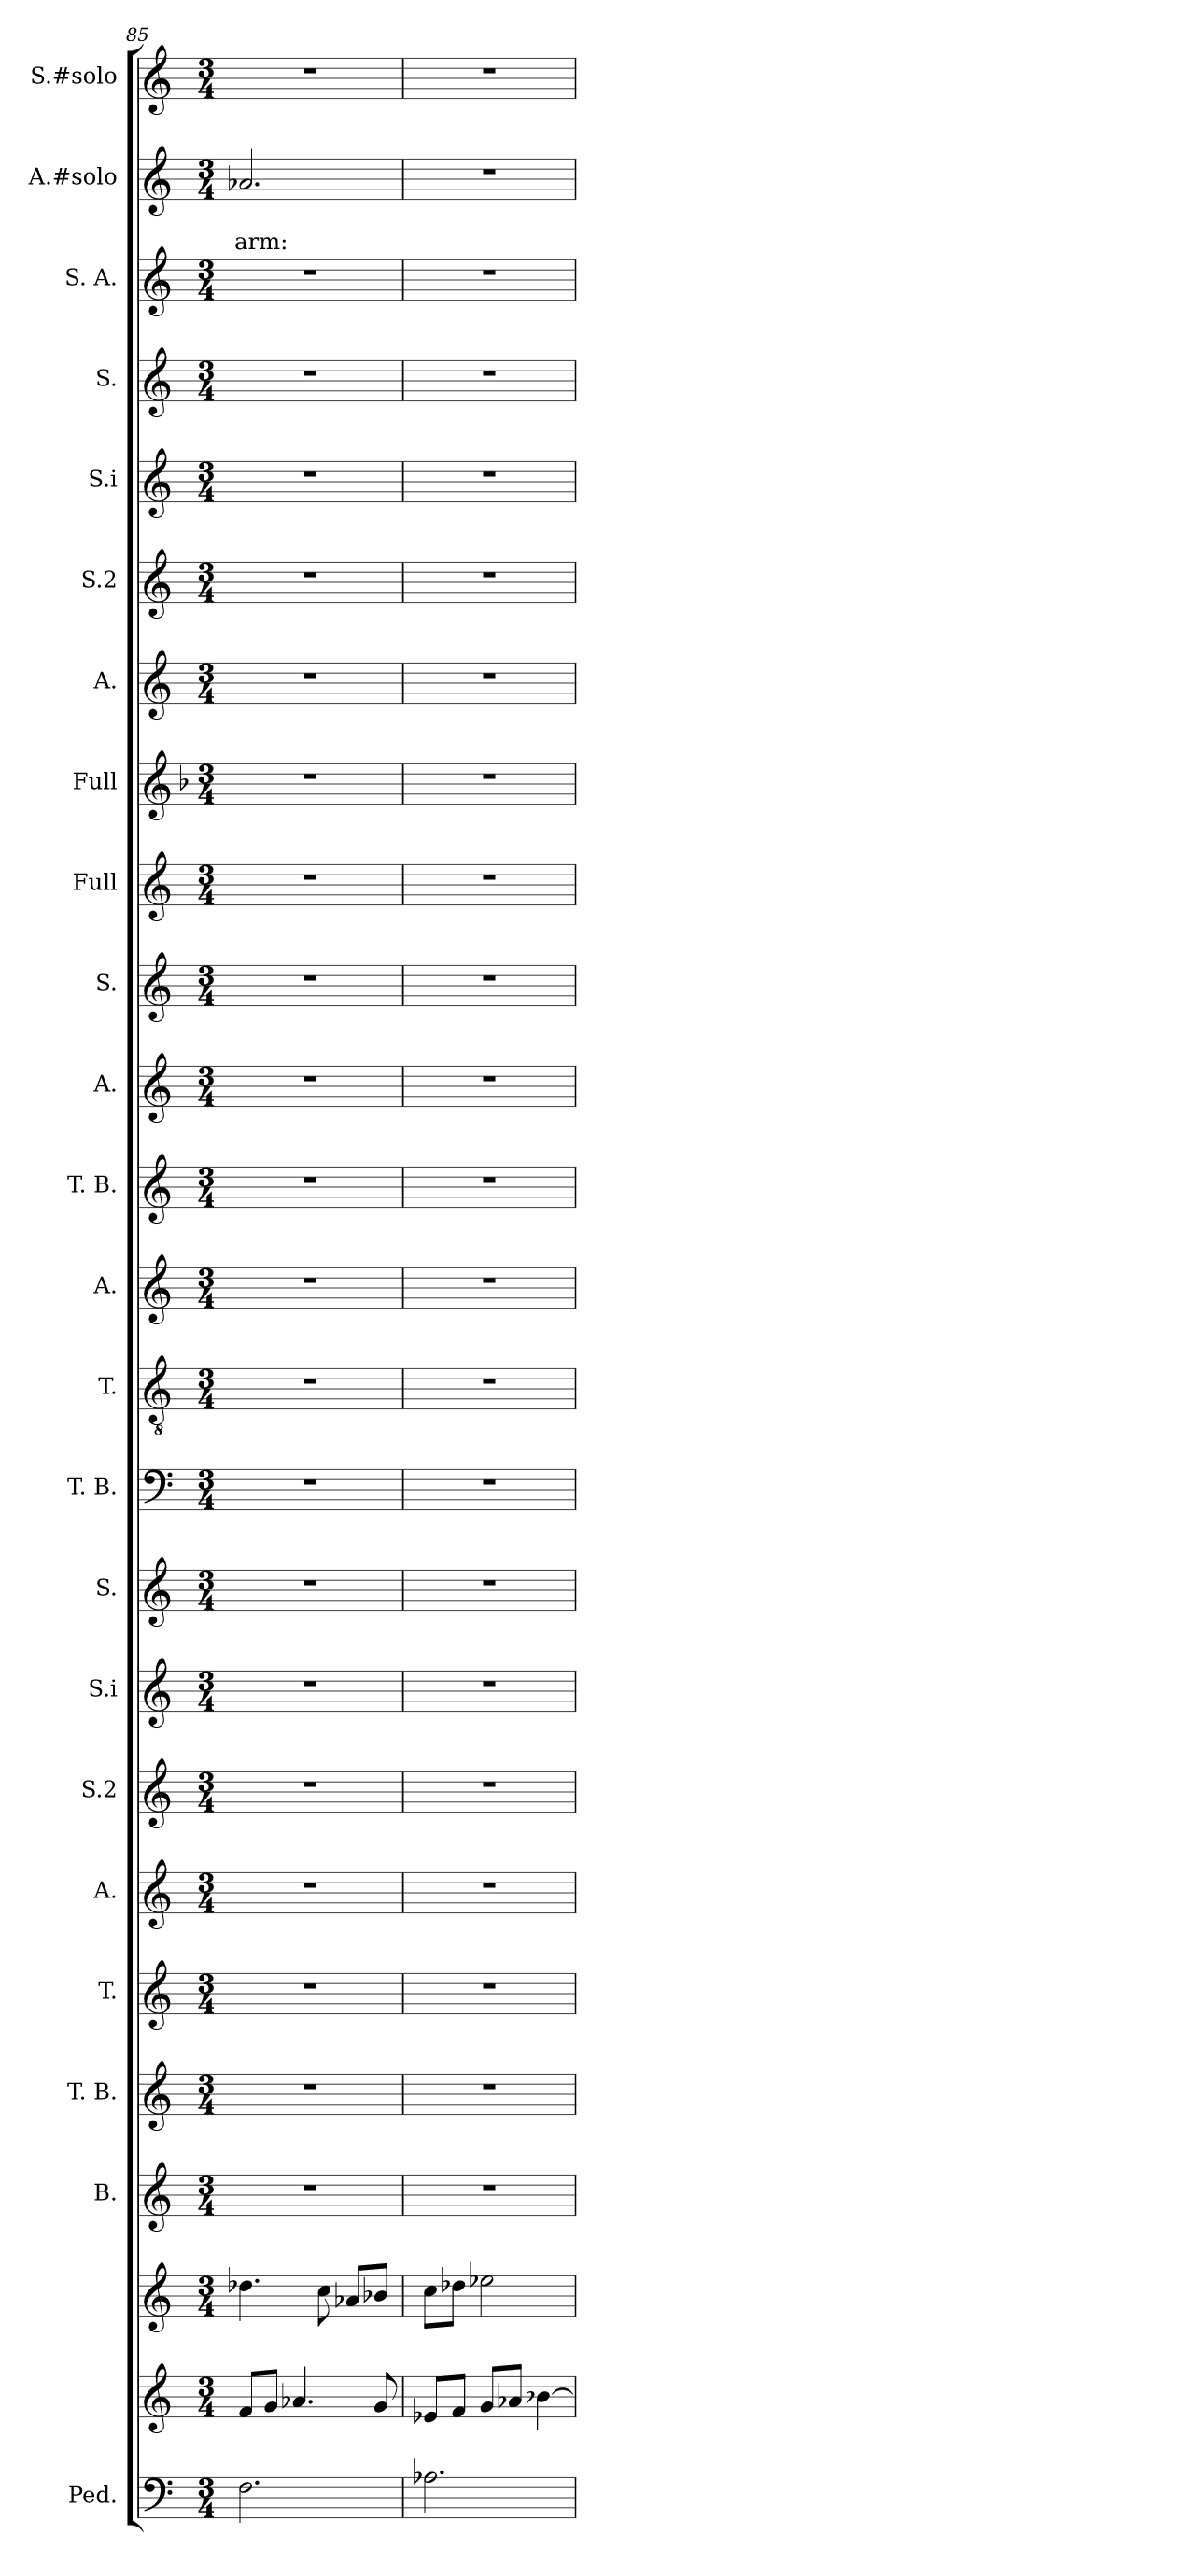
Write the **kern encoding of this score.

**kern	**kern	**kern	**kern	**kern	**kern	**kern	**kern	**kern	**kern	**kern	**kern	**kern	**kern	**kern	**kern	**kern	**kern	**kern	**kern	**kern	**kern	**kern	**kern	**text	**text	**kern
*part25	*part24	*part23	*part22	*part21	*part20	*part19	*part18	*part17	*part16	*part15	*part14	*part13	*part12	*part11	*part10	*part9	*part8	*part7	*part6	*part5	*part4	*part3	*part2	*part2	*part2	*part1
*staff25	*staff24	*staff23	*staff22	*staff21	*staff20	*staff19	*staff18	*staff17	*staff16	*staff15	*staff14	*staff13	*staff12	*staff11	*staff10	*staff9	*staff8	*staff7	*staff6	*staff5	*staff4	*staff3	*staff2	*staff2	*staff2	*staff1
*I"Ped.	*	*	*I"B.	*I"T. B.	*I"T.	*I"A.	*I"S.2	*I"S.i	*I"S.	*I"T. B.	*I"T.	*I"A.	*I"T. B.	*I"A.	*I"S.	*I"Full	*I"Full	*I"A.	*I"S.2	*I"S.i	*I"S.	*I"S. A.	*I"A.#solo	*	*	*I"S.#solo
*I'Ped.	*	*	*	*I'T. B.	*I'T.	*I'A.	*I'S.2	*I'S.i	*I'S.	*I'T. B.	*I'T.	*	*I'T. B.	*I'A.	*I'S.	*	*	*I'A.	*I'S.2	*I'S.i	*I'S.	*I'S. A.	*I'A.#solo	*	*	*I'S.#solo
*clefF4	*clefG2	*clefG2	*clefG2	*clefG2	*clefG2	*clefG2	*clefG2	*clefG2	*clefG2	*clefF4	*clefGv2	*clefG2	*clefG2	*clefG2	*clefG2	*clefG2	*clefG2	*clefG2	*clefG2	*clefG2	*clefG2	*clefG2	*clefG2	*	*	*clefG2
*	*	*	*	*	*	*	*	*	*	*	*	*	*	*	*	*	*ITrd3c5	*	*	*	*	*	*	*	*	*
*k[]	*k[]	*k[]	*k[]	*k[]	*k[]	*k[]	*k[]	*k[]	*k[]	*k[]	*k[]	*k[]	*k[]	*k[]	*k[]	*k[]	*k[]	*k[]	*k[]	*k[]	*k[]	*k[]	*k[]	*	*	*k[]
*C:	*C:	*C:	*C:	*C:	*C:	*C:	*C:	*C:	*C:	*C:	*C:	*C:	*C:	*C:	*C:	*C:	*C:	*C:	*C:	*C:	*C:	*C:	*C:	*	*	*C:
*M3/4	*M3/4	*M3/4	*M3/4	*M3/4	*M3/4	*M3/4	*M3/4	*M3/4	*M3/4	*M3/4	*M3/4	*M3/4	*M3/4	*M3/4	*M3/4	*M3/4	*M3/4	*M3/4	*M3/4	*M3/4	*M3/4	*M3/4	*M3/4	*	*	*M3/4
=85	=85	=85	=85	=85	=85	=85	=85	=85	=85	=85	=85	=85	=85	=85	=85	=85	=85	=85	=85	=85	=85	=85	=85	=85	=85	=85
!	!	!	!	!	!	!	!	!	!	!	!	!	!	!	!	!	!	!	!	!	!	!	!	!	!LO:LY:b	!
2.F\	8f/L	4.dd-X\	2.r	2.r	2.r	2.r	2.r	2.r	2.r	2.r	2.r	2.r	2.r	2.r	2.r	2.r	2.r	2.r	2.r	2.r	2.r	2.r	2.a-X/	.	arm:	2.r
.	8g/J	.	.	.	.	.	.	.	.	.	.	.	.	.	.	.	.	.	.	.	.	.	.	.	.	.
.	4.a-X/	.	.	.	.	.	.	.	.	.	.	.	.	.	.	.	.	.	.	.	.	.	.	.	.	.
.	.	8cc\	.	.	.	.	.	.	.	.	.	.	.	.	.	.	.	.	.	.	.	.	.	.	.	.
.	.	8a-X/L	.	.	.	.	.	.	.	.	.	.	.	.	.	.	.	.	.	.	.	.	.	.	.	.
.	8g/	8b-X/J	.	.	.	.	.	.	.	.	.	.	.	.	.	.	.	.	.	.	.	.	.	.	.	.
=86	=86	=86	=86	=86	=86	=86	=86	=86	=86	=86	=86	=86	=86	=86	=86	=86	=86	=86	=86	=86	=86	=86	=86	=86	=86	=86
2.A-X\	8e-X/L	8cc\L	2.r	2.r	2.r	2.r	2.r	2.r	2.r	2.r	2.r	2.r	2.r	2.r	2.r	2.r	2.r	2.r	2.r	2.r	2.r	2.r	2.r	.	.	2.r
.	8f/J	8dd-X\J	.	.	.	.	.	.	.	.	.	.	.	.	.	.	.	.	.	.	.	.	.	.	.	.
.	8g/L	2ee-X\	.	.	.	.	.	.	.	.	.	.	.	.	.	.	.	.	.	.	.	.	.	.	.	.
.	8a-X/J	.	.	.	.	.	.	.	.	.	.	.	.	.	.	.	.	.	.	.	.	.	.	.	.	.
.	[<4b-X\	.	.	.	.	.	.	.	.	.	.	.	.	.	.	.	.	.	.	.	.	.	.	.	.	.
=	=	=	=	=	=	=	=	=	=	=	=	=	=	=	=	=	=	=	=	=	=	=	=	=	=	=
*-	*-	*-	*-	*-	*-	*-	*-	*-	*-	*-	*-	*-	*-	*-	*-	*-	*-	*-	*-	*-	*-	*-	*-	*-	*-	*-
